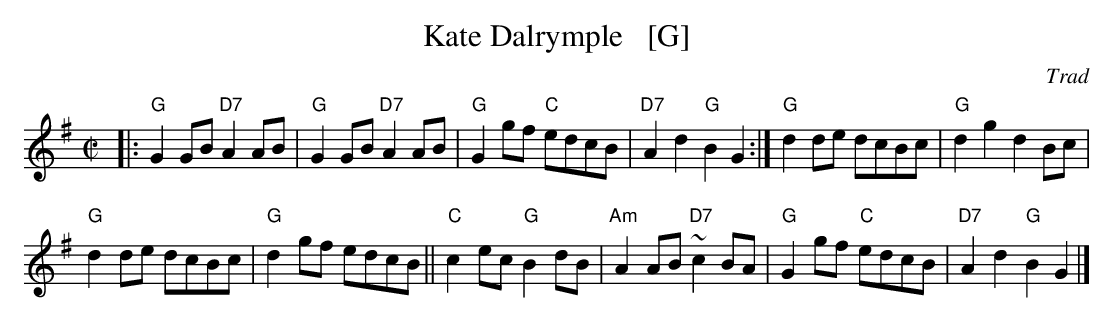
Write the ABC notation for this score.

X:1
T: Kate Dalrymple   [G]
C: Trad
L: 1/8
M: C|
K: G
|:\
"G"G2 GB "D7"A2 AB |"G"G2 GB "D7"A2 AB |\
"G"G2 gf "C"edcB | "D7"A2 d2 "G"B2 G2 :|\
"G"d2 de dcBc | "G"d2 g2 d2 Bc |
"G"d2 de dcBc | "G"d2 gf edcB ||\
"C"c2 ec "G"B2 dB | "Am"A2 AB "D7"~c2 BA |\
"G"G2 gf "C"edcB | "D7"A2 d2 "G"B2 G2 |]
